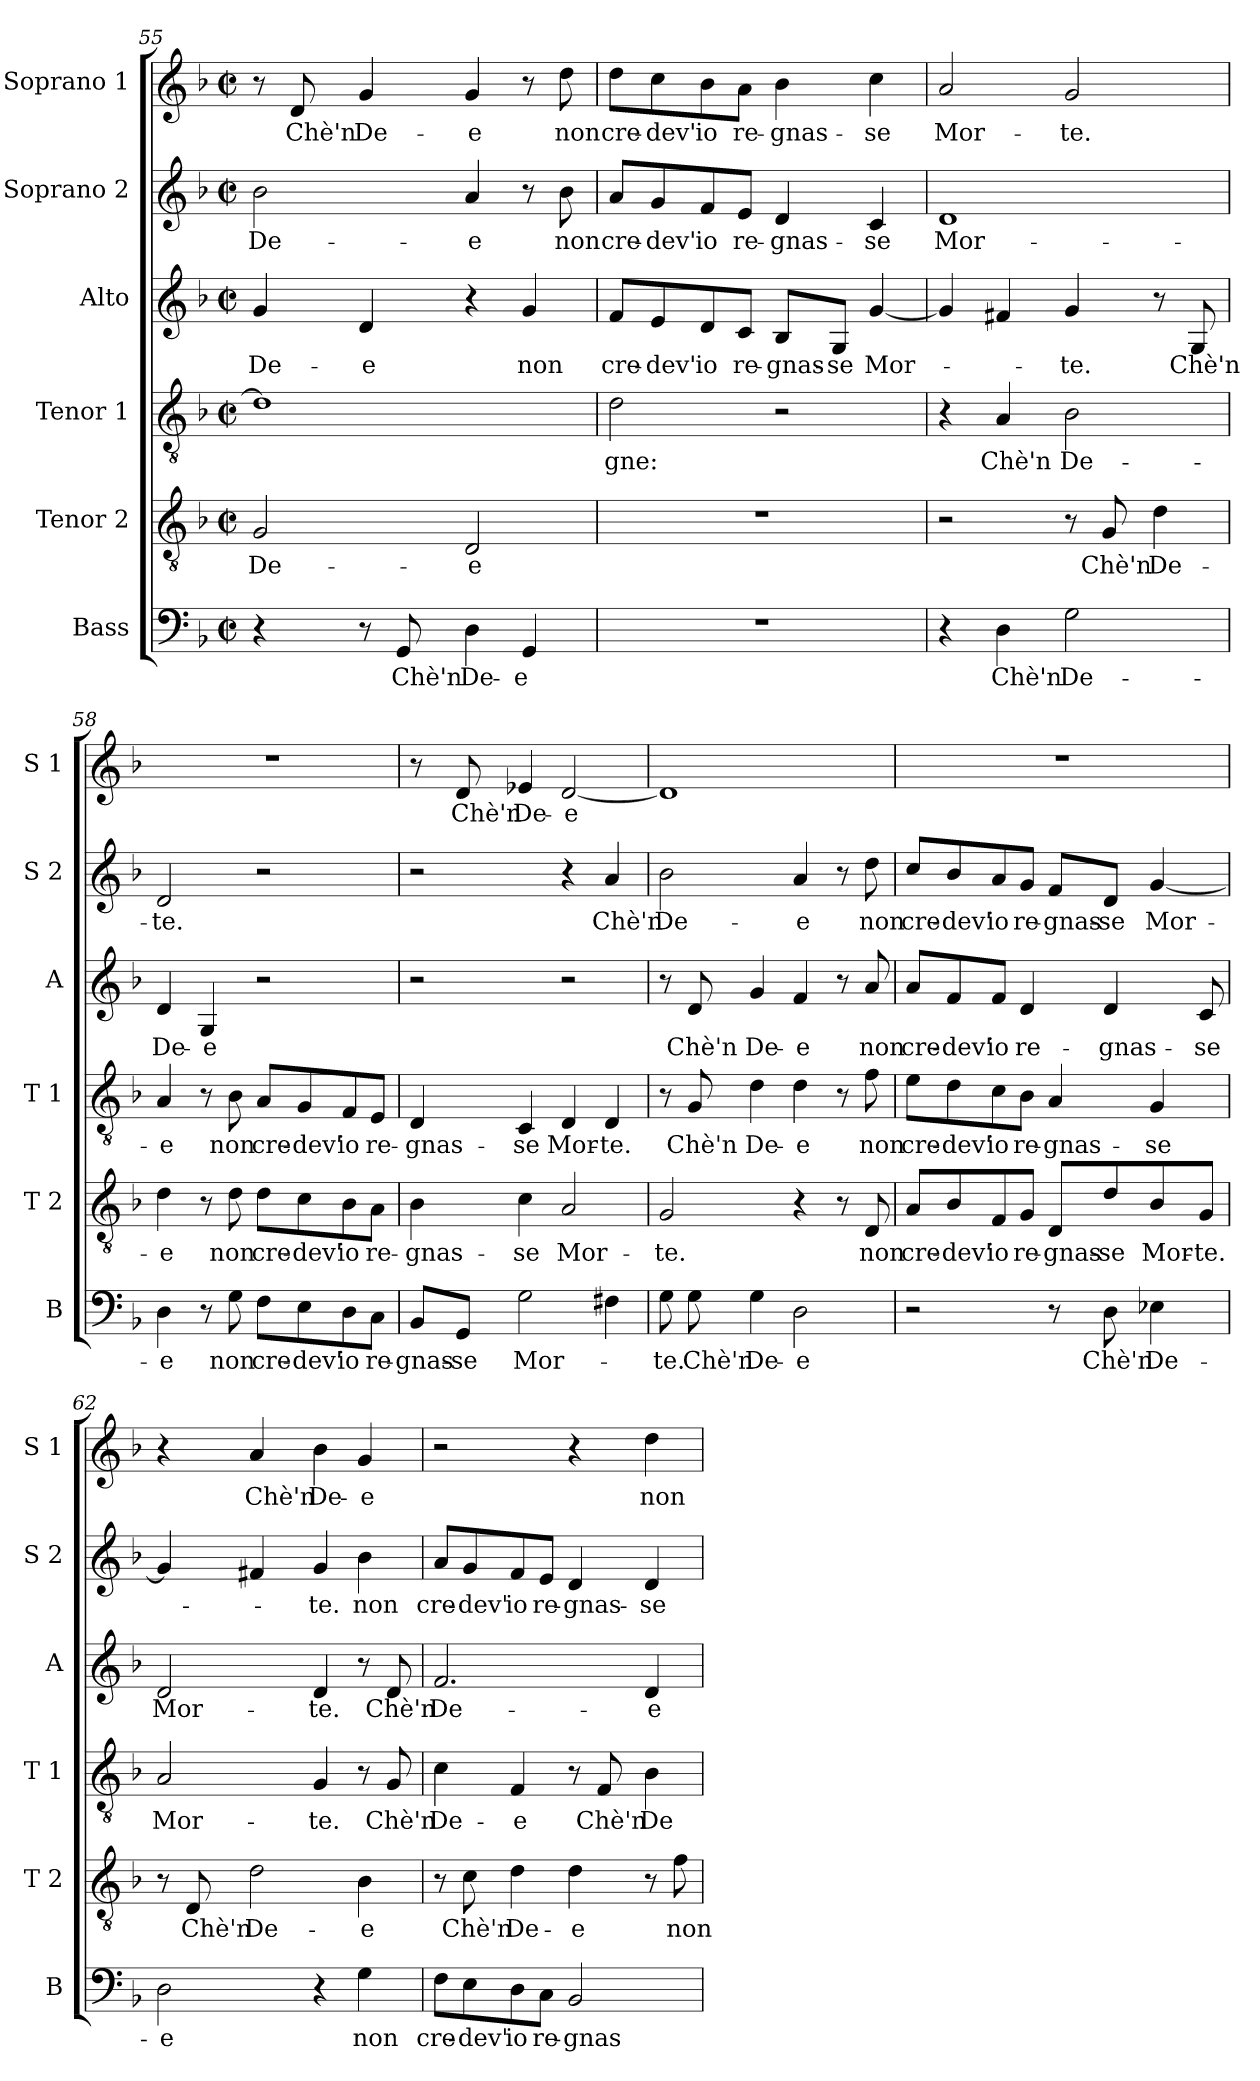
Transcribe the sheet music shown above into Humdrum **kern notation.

**kern	**text	**kern	**text	**kern	**text	**kern	**text	**kern	**text	**kern	**text
*part6	*part6	*part5	*part5	*part4	*part4	*part3	*part3	*part2	*part2	*part1	*part1
*staff6	*staff6	*staff5	*staff5	*staff4	*staff4	*staff3	*staff3	*staff2	*staff2	*staff1	*staff1
*I"Bass	*	*I"Tenor 2	*	*I"Tenor 1	*	*I"Alto	*	*I"Soprano 2	*	*I"Soprano 1	*
*I'B	*	*I'T 2	*	*I'T 1	*	*I'A	*	*I'S 2	*	*I'S 1	*
*clefF4	*	*clefGv2	*	*clefGv2	*	*clefG2	*	*clefG2	*	*clefG2	*
*k[b-]	*	*k[b-]	*	*k[b-]	*	*k[b-]	*	*k[b-]	*	*k[b-]	*
*F:	*	*F:	*	*F:	*	*F:	*	*F:	*	*F:	*
*M2/2	*	*M2/2	*	*M2/2	*	*M2/2	*	*M2/2	*	*M2/2	*
*met(c|)	*	*met(c|)	*	*met(c|)	*	*met(c|)	*	*met(c|)	*	*met(c|)	*
=55	=55	=55	=55	=55	=55	=55	=55	=55	=55	=55	=55
4r	.	2G/	De-	1d]	.	4g/	De-	2b-\	De-	8r	.
.	.	.	.	.	.	.	.	.	.	8d/	Chè'n
8r	.	.	.	.	.	4d/	-e	.	.	4g/	De-
8GG/	Chè'n	.	.	.	.	.	.	.	.	.	.
4D\	De-	2D/	-e	.	.	4r	.	4a/	-e	4g/	-e
4GG/	-e	.	.	.	.	4g/	non	8r	.	8r	.
.	.	.	.	.	.	.	.	8b-\	non	8dd\	non
=56	=56	=56	=56	=56	=56	=56	=56	=56	=56	=56	=56
1r	.	1r	.	2d\	-gne:	8f/L	cre-	8a/L	cre-	8dd\L	cre-
.	.	.	.	.	.	8e/	-dev'	8g/	-dev'	8cc\	-dev'
.	.	.	.	.	.	8d/	io	8f/	io	8b-\	io
.	.	.	.	.	.	8c/J	re-	8e/J	re-	8a\J	re-
.	.	.	.	2r	.	8B-/L	-gnas-	4d/	-gnas-	4b-\	-gnas-
.	.	.	.	.	.	8G/J	-se	.	.	.	.
.	.	.	.	.	.	[4g/	Mor-	4c/	-se	4cc\	-se
!!LO:LB:g=z
=57	=57	=57	=57	=57	=57	=57	=57	=57	=57	=57	=57
4r	.	2r	.	4r	.	4g/]	.	1d	Mor-	2a/	Mor-
4D\	Chè'n	.	.	4A/	Chè'n	4f#X/	.	.	.	.	.
2G\	De-	8r	.	2B-\	De-	4g/	-te.	.	.	2g/	-te.
.	.	8G/	Chè'n	.	.	.	.	.	.	.	.
.	.	4d\	De-	.	.	8r	.	.	.	.	.
.	.	.	.	.	.	8G/	Chè'n	.	.	.	.
=58	=58	=58	=58	=58	=58	=58	=58	=58	=58	=58	=58
4D\	-e	4d\	-e	4A/	-e	4d/	De-	2d/	-te.	1r	.
8r	.	8r	.	8r	.	4G/	-e	.	.	.	.
8G\	non	8d\	non	8B-\	non	.	.	.	.	.	.
8F\L	cre-	8d\L	cre-	8A/L	cre-	2r	.	2r	.	.	.
8E\	-dev'	8c\	-dev'	8G/	-dev'	.	.	.	.	.	.
8D\	io	8B-\	io	8F/	io	.	.	.	.	.	.
8C\J	re-	8A\J	re-	8E/J	re-	.	.	.	.	.	.
=59	=59	=59	=59	=59	=59	=59	=59	=59	=59	=59	=59
8BB-/L	-gnas-	4B-\	-gnas-	4D/	-gnas-	2r	.	2r	.	8r	.
8GG/J	-se	.	.	.	.	.	.	.	.	8d/	Chè'n
2G\	Mor-	4c\	-se	4C/	-se	.	.	.	.	4e-X/	De-
.	.	2A/	Mor-	4D/	Mor-	2r	.	4r	.	[2d/	-e
4F#X\	.	.	.	4D/	-te.	.	.	4a/	Chè'n	.	.
!!LO:PB:g=z
=60	=60	=60	=60	=60	=60	=60	=60	=60	=60	=60	=60
8G\	-te.	2G/	-te.	8r	.	8r	.	2b-\	De-	1d]	.
8G\	Chè'n	.	.	8G/	Chè'n	8d/	Chè'n	.	.	.	.
4G\	De-	.	.	4d\	De-	4g/	De-	.	.	.	.
2D\	-e	4r	.	4d\	-e	4f/	-e	4a/	-e	.	.
.	.	8r	.	8r	.	8r	.	8r	.	.	.
.	.	8D/	non	8f\	non	8a/	non	8dd\	non	.	.
=61	=61	=61	=61	=61	=61	=61	=61	=61	=61	=61	=61
2r	.	8A/L	cre-	8e\L	cre-	8a/L	cre-	8cc/L	cre-	1r	.
.	.	8B-/	-dev'	8d\	-dev'	8f/	-dev'	8b-/	-dev'	.	.
.	.	8F/	io	8c\	io	8f/J	io	8a/	io	.	.
.	.	8G/J	re-	8B-\J	re-	4d/	re-	8g/J	re-	.	.
8r	.	8D/L	-gnas-	4A/	-gnas-	.	.	8f/L	-gnas-	.	.
8D\	Chè'n	8d/	-se	.	.	4d/	-gnas-	8d/J	-se	.	.
4E-X\	De-	8B-/	Mor-	4G/	-se	.	.	[4g/	Mor-	.	.
.	.	8G/J	-te.	.	.	8c/	-se	.	.	.	.
=62	=62	=62	=62	=62	=62	=62	=62	=62	=62	=62	=62
2D\	-e	8r	.	2A/	Mor-	2d/	Mor-	4g/]	.	4r	.
.	.	8D/	Chè'n	.	.	.	.	.	.	.	.
.	.	2d\	De-	.	.	.	.	4f#X/	.	4a/	Chè'n
4r	.	.	.	4G/	-te.	4d/	-te.	4g/	-te.	4b-\	De-
4G\	non	4B-\	-e	8r	.	8r	.	4b-\	non	4g/	-e
.	.	.	.	8G/	Chè'n	8d/	Chè'n	.	.	.	.
!!LO:LB:g=z
=63	=63	=63	=63	=63	=63	=63	=63	=63	=63	=63	=63
8F\L	cre-	8r	.	4c\	De-	2.f/	De-	8a/L	cre-	2r	.
8E\	-dev'	8c\	Chè'n	.	.	.	.	8g/	-dev'	.	.
8D\	io	4d\	De-	4F/	-e	.	.	8f/	io	.	.
8C\J	re-	.	.	.	.	.	.	8e/J	re-	.	.
2BB-/	-gnas-	4d\	-e	8r	.	.	.	4d/	-gnas-	4r	.
.	.	.	.	8F/	Chè'n	.	.	.	.	.	.
.	.	8r	.	4B-\	De-	4d/	-e	4d/	-se	4dd\	non
.	.	8f\	non	.	.	.	.	.	.	.	.
=	=	=	=	=	=	=	=	=	=	=	=
*-	*-	*-	*-	*-	*-	*-	*-	*-	*-	*-	*-
